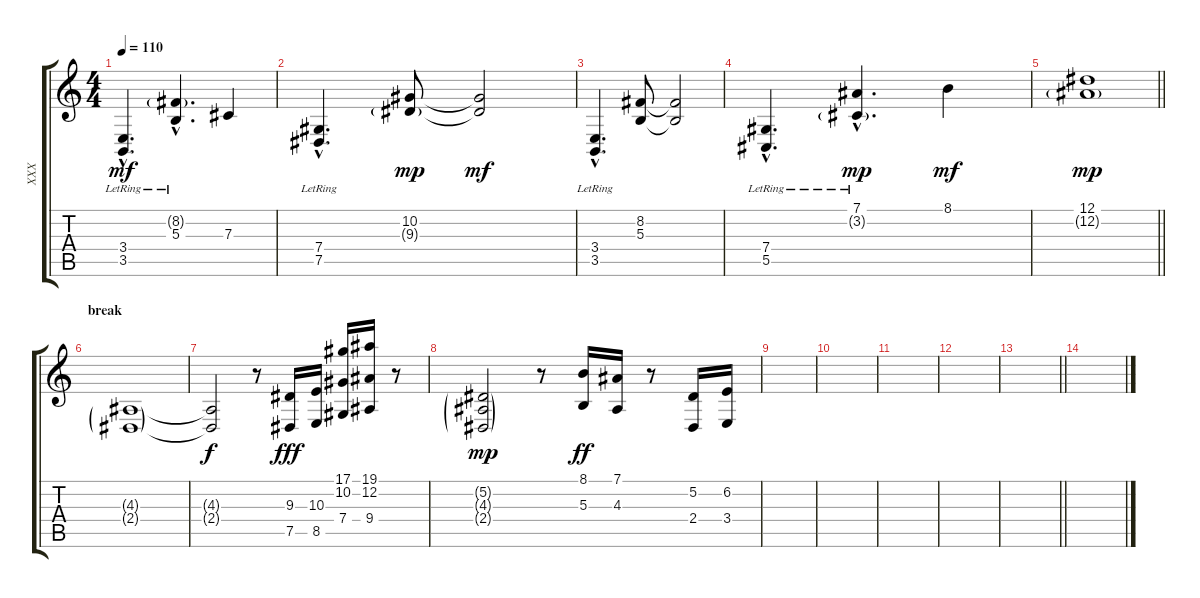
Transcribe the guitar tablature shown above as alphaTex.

\track ("XXX" "XXX") {instrument stringensemble2}
\staff {score tabs}
\tuning (Eb4 Bb3 Gb3 Db3 Ab2 Db2) {hide}
\ts (4 4)
\tempo 110
\clef g2
\ks c
(3.4{hac lr} 3.5{hac lr}).4{d dy mf} (8.2{g hac lr} 5.3{hac}).4{d} 7.3.4 |
(7.4{hac lr} 7.5{hac lr}).4{d} (10.2 9.3{g}).8{dy mp} (10.2{t} 9.3{t}).2{dy mf} |
(3.4{hac lr} 3.5{hac lr}).4{d} (8.2 5.3).8 (8.2{t} 5.3{t}).2 |
(7.4{hac lr} 5.5{hac lr}).4{d} (7.1{hac} 3.2{g hac lr}).4{d dy mp} 8.1.4{dy mf} |
\barLineRight lightlight
(12.1 12.2{g}).1{dy mp} |
\section ("" "break")
(4.3{g} 2.4{g}).1{volume 12} |
(4.3{t} 2.4{t}).2{dy f} r.8 (9.3 7.5).16{dy fff} (10.3 8.5).16 (17.1 10.2 7.4).16 (19.1 12.2 9.4).16 r.8 |
(5.2{g} 4.3{g} 2.4{g}).2{dy mp} r.8 (8.1 5.3).16{dy ff} (7.1 4.3).16 r.8 (5.2 2.4).16 (6.2 3.4).16 |
|
|
|
|
\barLineRight lightlight
|
\section ("" "")
